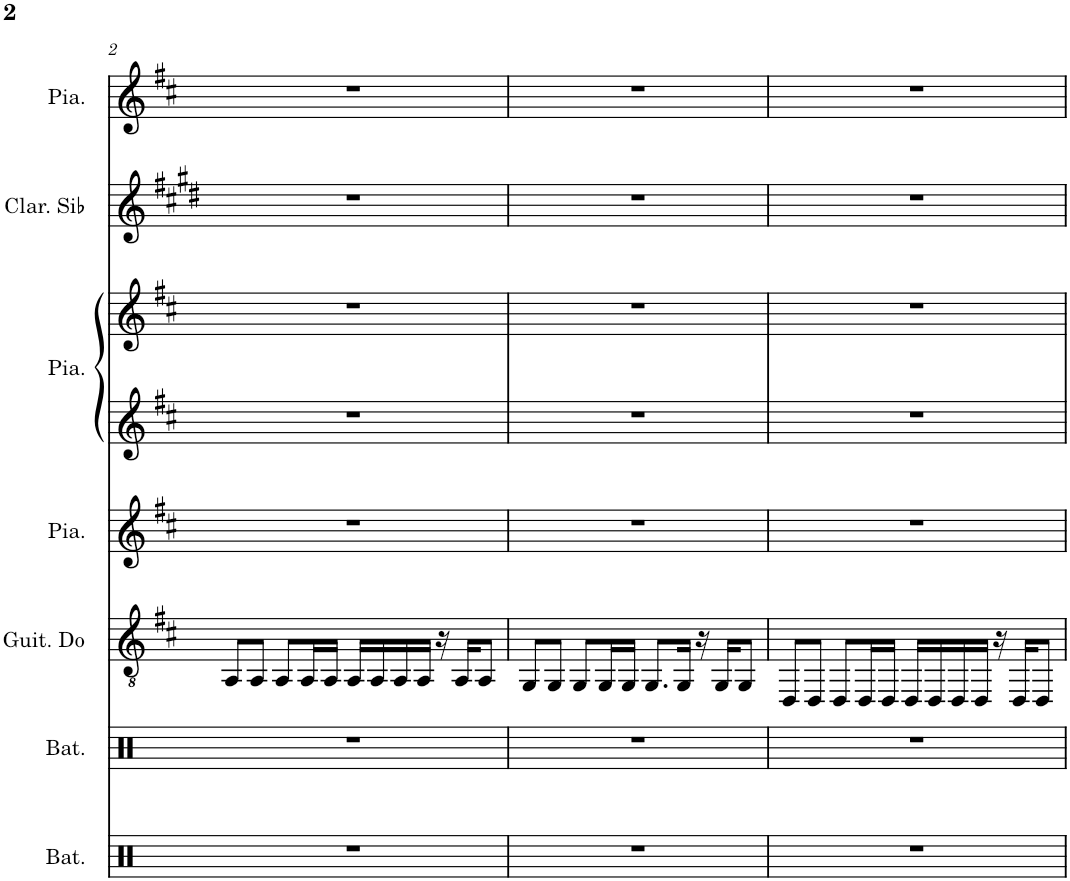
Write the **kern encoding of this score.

**kern	**kern	**kern	**kern	**kern	**kern	**kern	**kern
*part7	*part6	*part5	*part4	*part3	*part3	*part2	*part1
*staff8	*staff7	*staff6	*staff5	*staff4	*staff3	*staff2	*staff1
*I"Batterie	*I"Batterie	*I"Guitare Contra, Acoustic Guitar (nylon)	*I"Piano, Electric Grand Piano	*I"Piano, Bright Acoustic Piano	*	*I"Clarinette en Sib	*I"Piano, Acoustic Guitar (steel)
*I'Bat.	*I'Bat.	*	*I'Pia.	*I'Pia.	*	*I'Clar. Sib	*I'Pia.
!!LO:PB:g=z
*clefX	*clefX	*clefGv2	*clefG2	*clefG2	*clefG2	*clefG2	*clefG2
*	*	*	*	*	*	*Trd1c2	*
*k[]	*k[]	*k[f#c#]	*k[f#c#]	*k[f#c#]	*k[f#c#]	*k[f#c#g#d#]	*k[f#c#]
*M4/4	*M4/4	*M4/4	*M4/4	*M4/4	*M4/4	*M4/4	*M4/4
=2	=2	=2	=2	=2	=2	=2	=2
1r	1r	8AA/L	1r	1r	1r	1r	1r
.	.	8AA/J	.	.	.	.	.
.	.	8AA/L	.	.	.	.	.
.	.	16AA/L	.	.	.	.	.
.	.	16AA/JJ	.	.	.	.	.
.	.	16AA/LL	.	.	.	.	.
.	.	16AA/	.	.	.	.	.
.	.	16AA/	.	.	.	.	.
.	.	16AA/JJ	.	.	.	.	.
.	.	16r	.	.	.	.	.
.	.	16AA/KL	.	.	.	.	.
.	.	8AA/J	.	.	.	.	.
=3	=3	=3	=3	=3	=3	=3	=3
1r	1r	8GG/L	1r	1r	1r	1r	1r
.	.	8GG/J	.	.	.	.	.
.	.	8GG/L	.	.	.	.	.
.	.	16GG/L	.	.	.	.	.
.	.	16GG/JJ	.	.	.	.	.
.	.	8.GG/L	.	.	.	.	.
.	.	16GG/Jk	.	.	.	.	.
.	.	16r	.	.	.	.	.
.	.	16GG/KL	.	.	.	.	.
.	.	8GG/J	.	.	.	.	.
=4	=4	=4	=4	=4	=4	=4	=4
1r	1r	8DD/L	1r	1r	1r	1r	1r
.	.	8DD/J	.	.	.	.	.
.	.	8DD/L	.	.	.	.	.
.	.	16DD/L	.	.	.	.	.
.	.	16DD/JJ	.	.	.	.	.
.	.	16DD/LL	.	.	.	.	.
.	.	16DD/	.	.	.	.	.
.	.	16DD/	.	.	.	.	.
.	.	16DD/JJ	.	.	.	.	.
.	.	16r	.	.	.	.	.
.	.	16DD/KL	.	.	.	.	.
.	.	8DD/J	.	.	.	.	.
=	=	=	=	=	=	=	=
*-	*-	*-	*-	*-	*-	*-	*-
